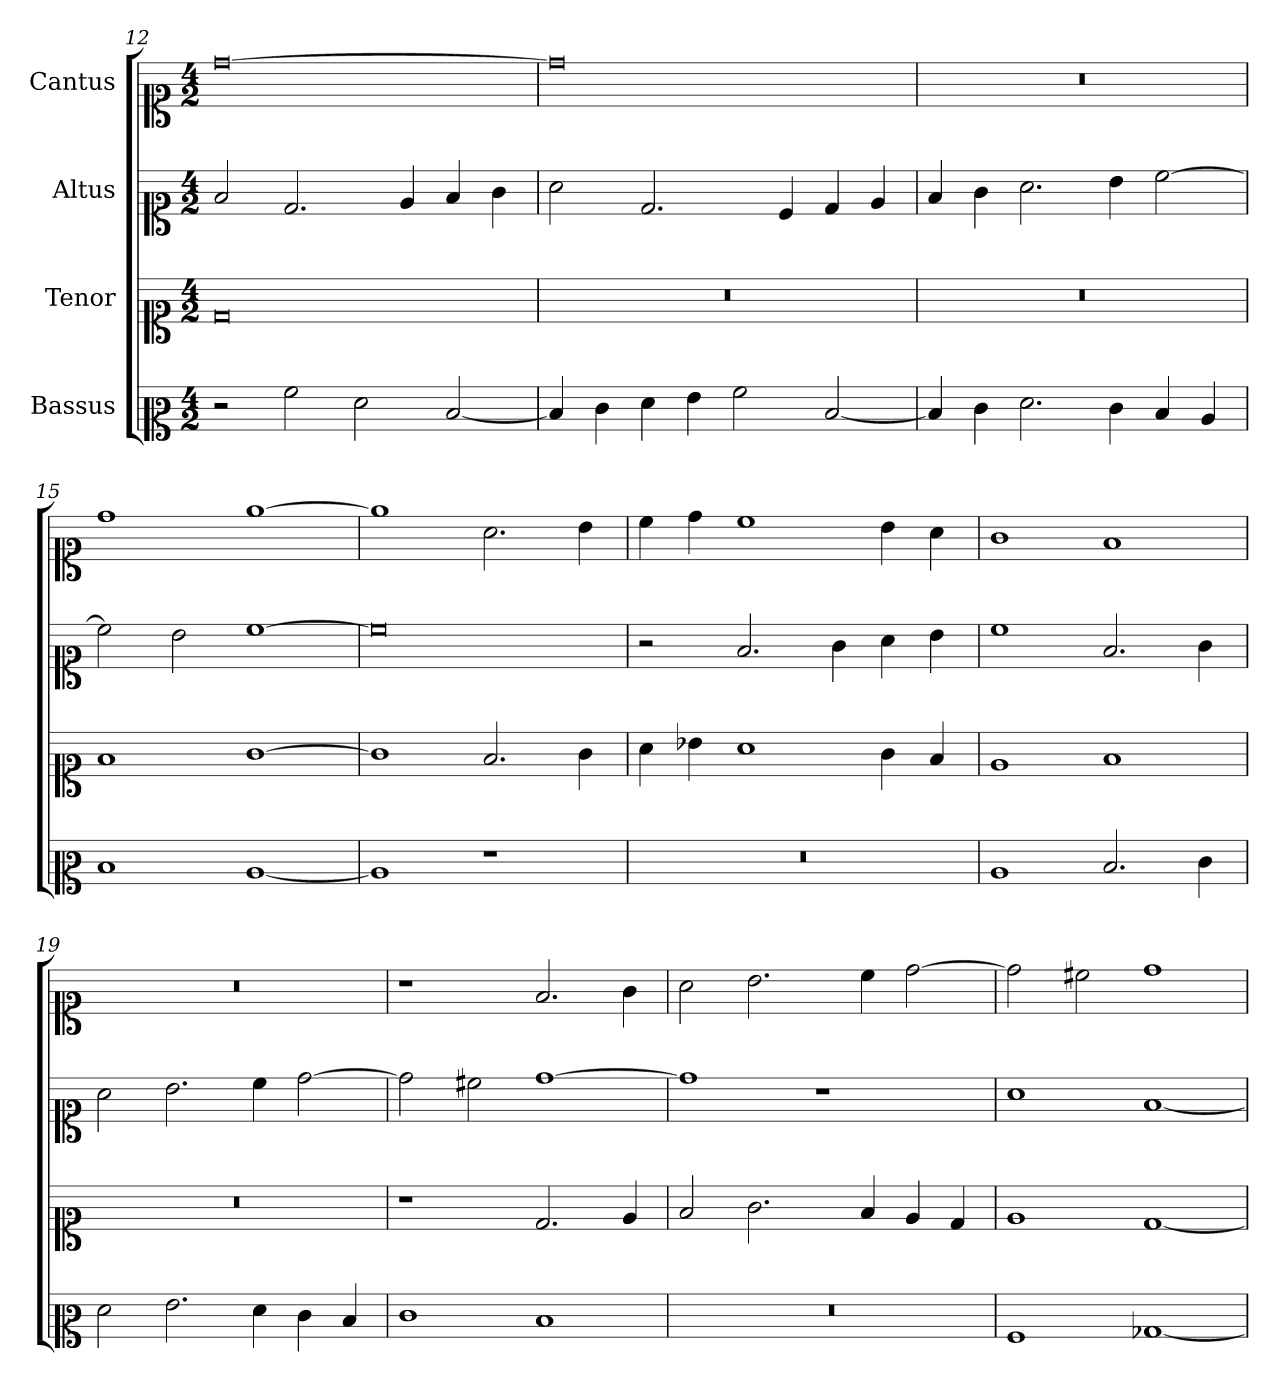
**kern	**kern	**kern	**kern
*part4	*part3	*part2	*part1
*staff4	*staff3	*staff2	*staff1
*I"Bassus	*I"Tenor	*I"Altus	*I"Cantus
*clefC2	*clefC1	*clefC1	*clefC1
*k[]	*k[]	*k[]	*k[]
*M4/2	*M4/2	*M4/2	*M4/2
=12	=12	=12	=12
2r	0d/	2f/	[0dd\
2a\	.	2.d/	.
2f\	.	.	.
.	.	4e/	.
[2d/	.	4f/	.
.	.	4g\	.
=13	=13	=13	=13
4d/]	0r	2a\	0dd\]
4e\	.	.	.
4f\	.	2.d/	.
4g\	.	.	.
2a\	.	.	.
.	.	4c/	.
[2d/	.	4d/	.
.	.	4e/	.
=14	=14	=14	=14
4d/]	0r	4f/	0r
4e\	.	4g\	.
2.f\	.	2.a\	.
4e\	.	4b\	.
4d/	.	[2cc\	.
4c/	.	.	.
=15	=15	=15	=15
1d/	1f/	2cc\]	1dd\
.	.	2b\	.
[1c/	[1g\	[1cc\	[1ee\
=16	=16	=16	=16
1c/]	1g\]	0cc\]	1ee\]
1r	2.f/	.	2.a\
.	4g\	.	4b\
=17	=17	=17	=17
0r	4a\	2r	4cc\
.	4b-X\	.	4dd\
.	1a\	2.f/	1cc\
.	.	4g\	.
.	4g\	4a\	4b\
.	4f/	4b\	4a\
=18	=18	=18	=18
1c/	1e/	1cc\	1g\
2.d/	1f/	2.f/	1f/
4e\	.	4g\	.
=19	=19	=19	=19
2f\	0r	2a\	0r
2.g\	.	2.b\	.
4f\	.	4cc\	.
4e\	.	[2dd\	.
4d/	.	.	.
=20	=20	=20	=20
1e\	1r	2dd\]	1r
.	.	2cc#X\	.
1d/	2.d/	[1dd\	2.f/
.	4e/	.	4g\
=21	=21	=21	=21
0r	2f/	1dd\]	2a\
.	2.g\	.	2.b\
.	.	1r	.
.	4f/	.	4cc\
.	4e/	.	[2dd\
.	4d/	.	.
=22	=22	=22	=22
1A/	1e/	1a\	2dd\]
.	.	.	2cc#X\
[1B-X/	[1d/	[1f/	1dd\
=	=	=	=
*-	*-	*-	*-
